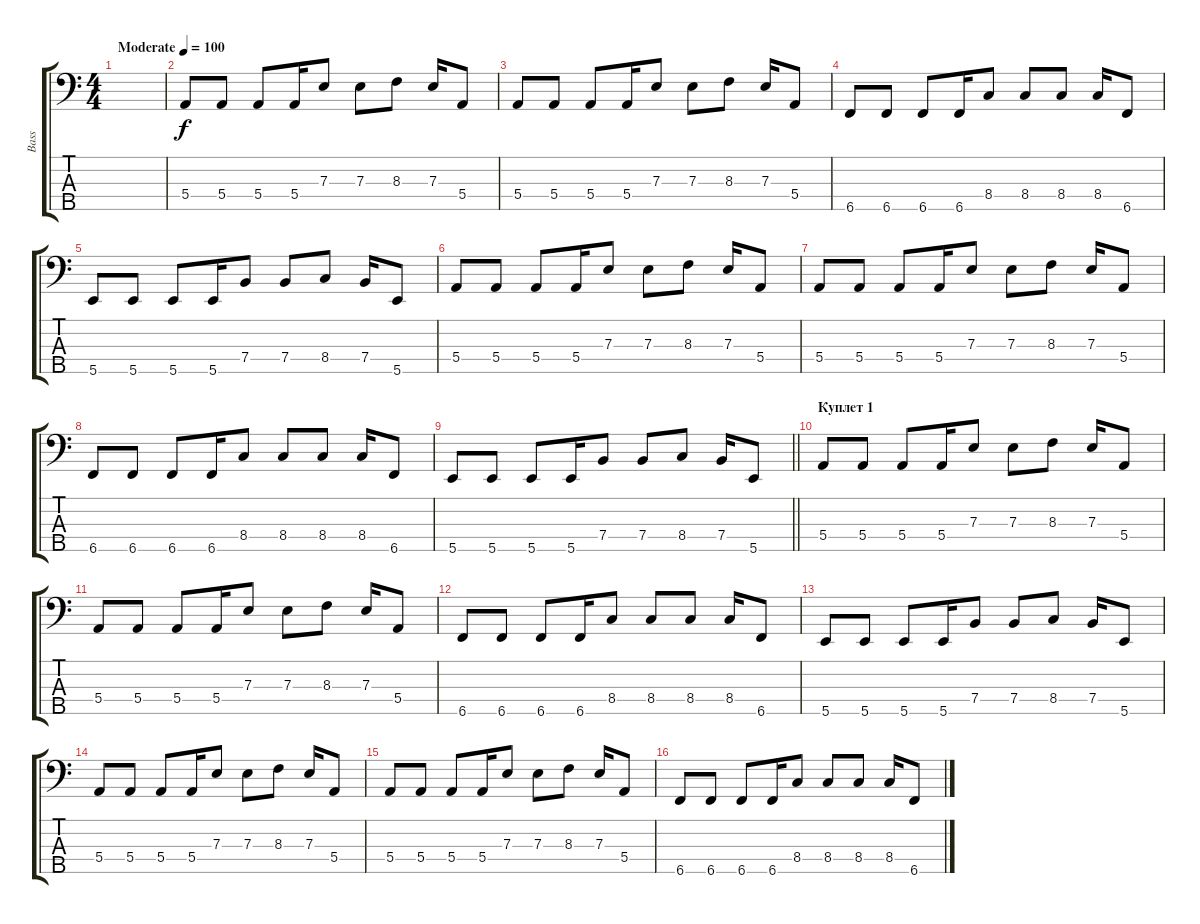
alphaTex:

\track ("Bass" "Bass") {instrument electricbassfinger}
\staff {score tabs}
\tuning (G2 D2 A1 E1 B0) {hide}
\ts (4 4)
\tempo (100 "Moderate")
\clef f4
\ks c
|
5.4.8 5.4.8 5.4.8 5.4.16 7.3.8 7.3.8 8.3.8 7.3.16 5.4.8 |
5.4.8 5.4.8 5.4.8 5.4.16 7.3.8 7.3.8 8.3.8 7.3.16 5.4.8 |
6.5.8 6.5.8 6.5.8 6.5.16 8.4.8 8.4.8 8.4.8 8.4.16 6.5.8 |
5.5.8 5.5.8 5.5.8 5.5.16 7.4.8 7.4.8 8.4.8 7.4.16 5.5.8 |
5.4.8 5.4.8 5.4.8 5.4.16 7.3.8 7.3.8 8.3.8 7.3.16 5.4.8 |
5.4.8 5.4.8 5.4.8 5.4.16 7.3.8 7.3.8 8.3.8 7.3.16 5.4.8 |
6.5.8 6.5.8 6.5.8 6.5.16 8.4.8 8.4.8 8.4.8 8.4.16 6.5.8 |
\barLineRight lightlight
5.5.8 5.5.8 5.5.8 5.5.16 7.4.8 7.4.8 8.4.8 7.4.16 5.5.8 |
\section ("" "Куплет 1")
5.4.8 5.4.8 5.4.8 5.4.16 7.3.8 7.3.8 8.3.8 7.3.16 5.4.8 |
5.4.8 5.4.8 5.4.8 5.4.16 7.3.8 7.3.8 8.3.8 7.3.16 5.4.8 |
6.5.8 6.5.8 6.5.8 6.5.16 8.4.8 8.4.8 8.4.8 8.4.16 6.5.8 |
5.5.8 5.5.8 5.5.8 5.5.16 7.4.8 7.4.8 8.4.8 7.4.16 5.5.8 |
5.4.8 5.4.8 5.4.8 5.4.16 7.3.8 7.3.8 8.3.8 7.3.16 5.4.8 |
5.4.8 5.4.8 5.4.8 5.4.16 7.3.8 7.3.8 8.3.8 7.3.16 5.4.8 |
6.5.8 6.5.8 6.5.8 6.5.16 8.4.8 8.4.8 8.4.8 8.4.16 6.5.8
